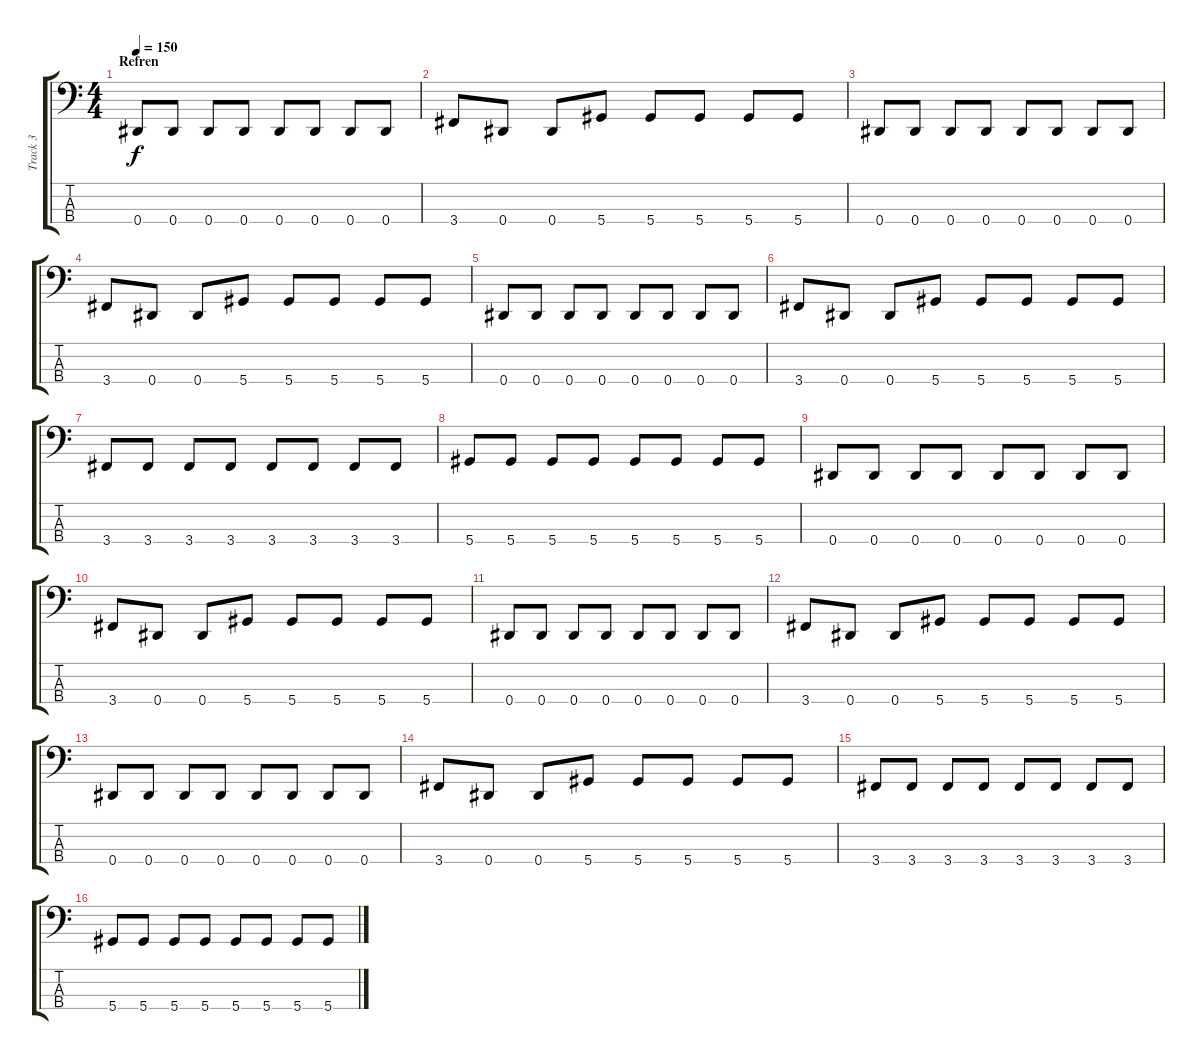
\track ("Track 3" "Track 3") {instrument electricbassfinger}
\staff {score tabs}
\tuning (Gb2 Db2 Ab1 Eb1) {hide}
\ts (4 4)
\section ("" "Refren")
\tempo 150
\clef f4
\ks c
0.4.8{dy f} 0.4.8 0.4.8 0.4.8 0.4.8 0.4.8 0.4.8 0.4.8 |
3.4.8 0.4.8 0.4.8 5.4.8 5.4.8 5.4.8 5.4.8 5.4.8 |
0.4.8 0.4.8 0.4.8 0.4.8 0.4.8 0.4.8 0.4.8 0.4.8 |
3.4.8 0.4.8 0.4.8 5.4.8 5.4.8 5.4.8 5.4.8 5.4.8 |
0.4.8 0.4.8 0.4.8 0.4.8 0.4.8 0.4.8 0.4.8 0.4.8 |
3.4.8 0.4.8 0.4.8 5.4.8 5.4.8 5.4.8 5.4.8 5.4.8 |
3.4.8 3.4.8 3.4.8 3.4.8 3.4.8 3.4.8 3.4.8 3.4.8 |
5.4.8 5.4.8 5.4.8 5.4.8 5.4.8 5.4.8 5.4.8 5.4.8 |
0.4.8 0.4.8 0.4.8 0.4.8 0.4.8 0.4.8 0.4.8 0.4.8 |
3.4.8 0.4.8 0.4.8 5.4.8 5.4.8 5.4.8 5.4.8 5.4.8 |
0.4.8 0.4.8 0.4.8 0.4.8 0.4.8 0.4.8 0.4.8 0.4.8 |
3.4.8 0.4.8 0.4.8 5.4.8 5.4.8 5.4.8 5.4.8 5.4.8 |
0.4.8 0.4.8 0.4.8 0.4.8 0.4.8 0.4.8 0.4.8 0.4.8 |
3.4.8 0.4.8 0.4.8 5.4.8 5.4.8 5.4.8 5.4.8 5.4.8 |
3.4.8 3.4.8 3.4.8 3.4.8 3.4.8 3.4.8 3.4.8 3.4.8 |
5.4.8 5.4.8 5.4.8 5.4.8 5.4.8 5.4.8 5.4.8 5.4.8
